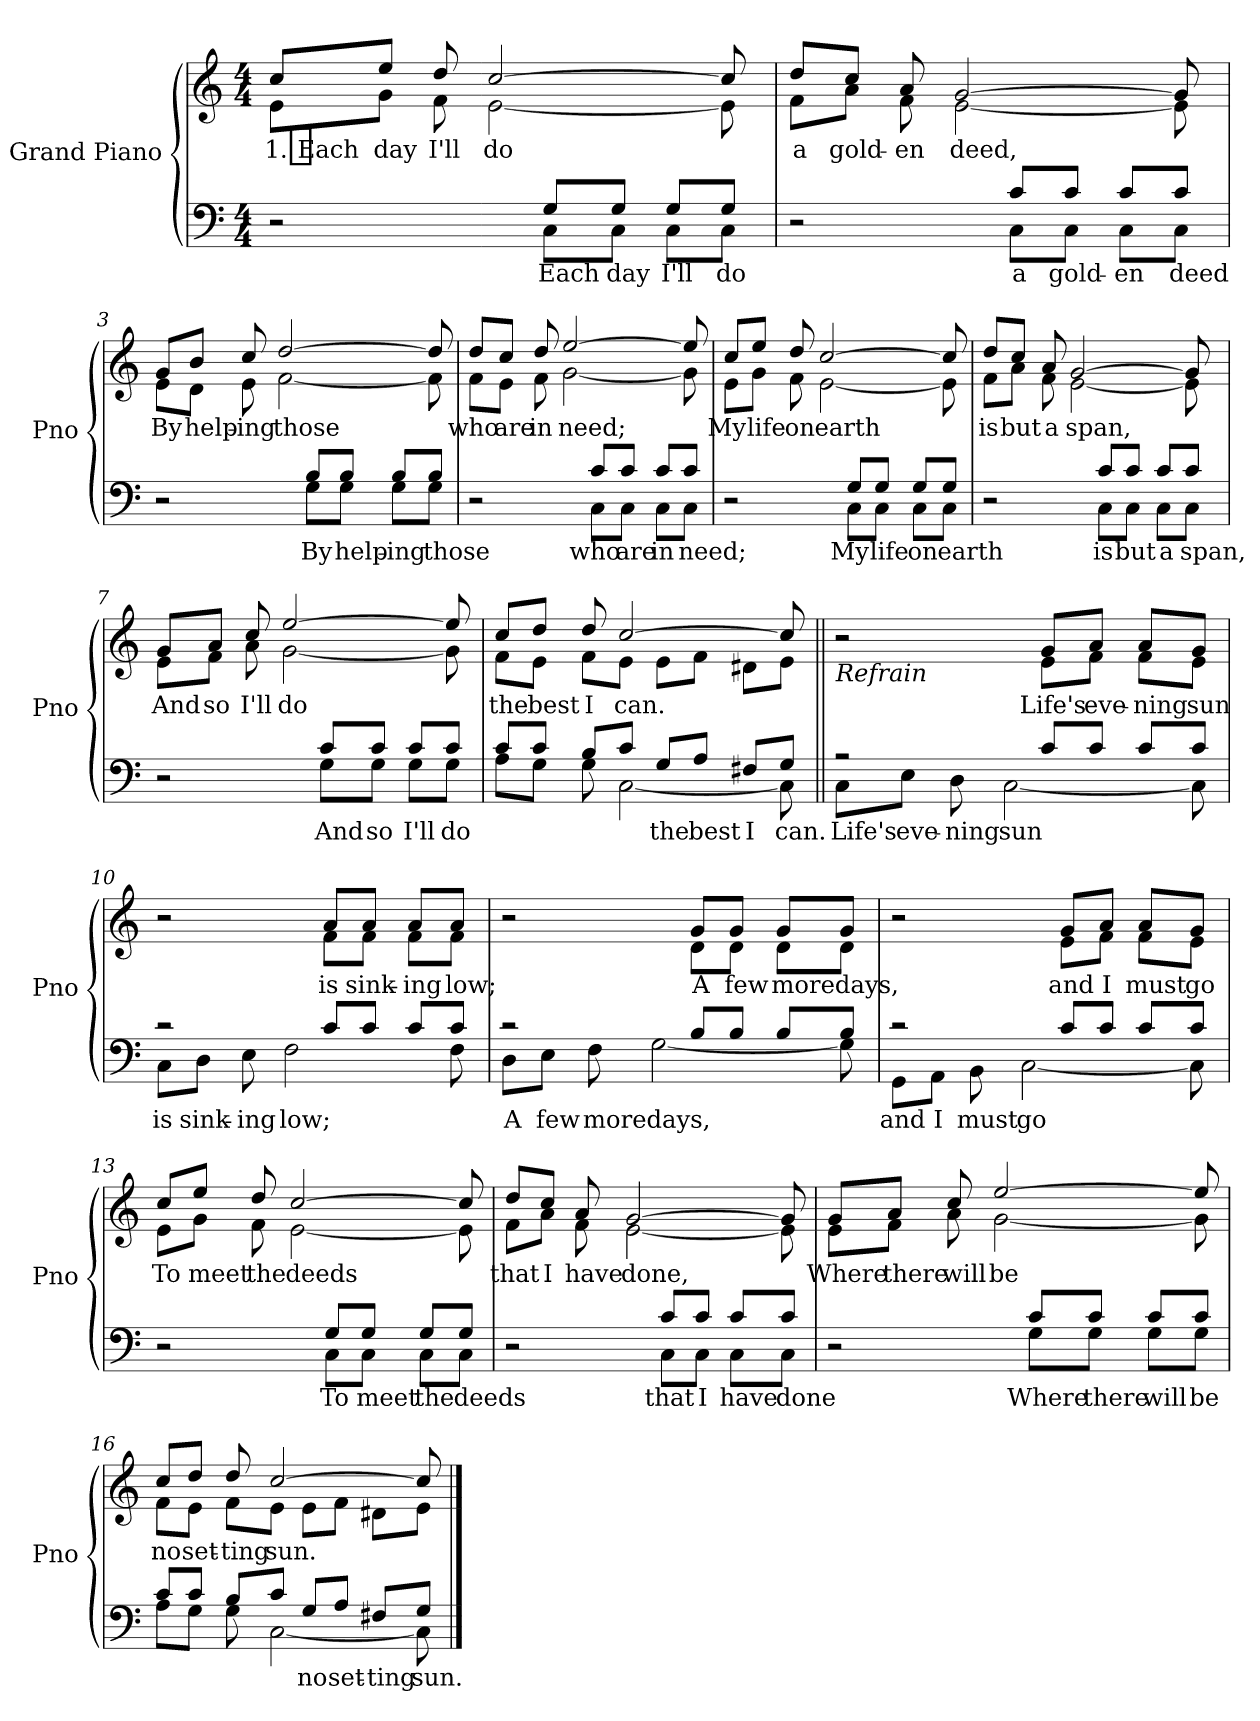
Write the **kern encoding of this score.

**kern	**text	**kern	**text
*part2	*part2	*part1	*part1
*staff2	*staff2	*staff1	*staff1
*I"Grand Piano	*	*I"Grand Piano	*
*I'Pno	*	*I'Pno	*
*clefF4	*	*clefG2	*
*k[]	*	*k[]	*
*M4/4	*	*M4/4	*
*MM60	*	*MM60	*
=1	=1	=1	=1
*^	*	*	*
!	!	!	!	!LO:LY:b
*	*	*	*^	*
2r	2ryy	.	8cc/L	8e\L	1. Each
!	!	!	!	!	!LO:LY:b
.	.	.	8ee/J	8g\J	day
!	!	!	!	!	!LO:LY:b
.	.	.	8dd/	8f\	I'll
!	!	!	!	!	!LO:LY:b
.	.	.	[>2cc/	[<2e\	do
!	!	!LO:LY:a	!	!	!
8G/L	8C\L	Each	.	.	.
!	!	!LO:LY:a	!	!	!
8G/J	8C\J	day	.	.	.
!	!	!LO:LY:a	!	!	!
8G/L	8C\L	I'll	.	.	.
!	!	!LO:LY:a	!	!	!
8G/J	8C\J	do	8cc/]	8e\]	.
=2	=2	=2	=2	=2	=2
!	!	!	!	!	!LO:LY:b
2r	2ryy	.	8dd/L	8f\L	a
!	!	!	!	!	!LO:LY:b
.	.	.	8cc/J	8a\J	gold-
!	!	!	!	!	!LO:LY:b
.	.	.	8a/	8f\	-en
!	!	!	!	!	!LO:LY:b
.	.	.	[>2g/	[<2e\	deed,
!	!	!LO:LY:a	!	!	!
8c/L	8C\L	a	.	.	.
!	!	!LO:LY:a	!	!	!
8c/J	8C\J	gold-	.	.	.
!	!	!LO:LY:a	!	!	!
8c/L	8C\L	-en	.	.	.
!	!	!LO:LY:a	!	!	!
8c/J	8C\J	deed	8g/]	8e\]	.
=3	=3	=3	=3	=3	=3
!	!	!	!	!	!LO:LY:b
2r	2ryy	.	8g/L	8e\L	By
!	!	!	!	!	!LO:LY:b
.	.	.	8b/J	8d\J	help-
!	!	!	!	!	!LO:LY:b
.	.	.	8cc/	8e\	-ing
!	!	!	!	!	!LO:LY:b
.	.	.	[>2dd/	[<2f\	those
!	!	!LO:LY:a	!	!	!
8B/L	8G\L	By	.	.	.
!	!	!LO:LY:a	!	!	!
8B/J	8G\J	help-	.	.	.
!	!	!LO:LY:a	!	!	!
8B/L	8G\L	-ing	.	.	.
!	!	!LO:LY:a	!	!	!
8B/J	8G\J	those	8dd/]	8f\]	.
!!LO:LB:g=z	!!
=4	=4	=4	=4	=4	=4
!	!	!	!	!	!LO:LY:b
2r	2ryy	.	8dd/L	8f\L	who
!	!	!	!	!	!LO:LY:b
.	.	.	8cc/J	8e\J	are
!	!	!	!	!	!LO:LY:b
.	.	.	8dd/	8f\	in
!	!	!	!	!	!LO:LY:b
.	.	.	[>2ee/	[<2g\	need;
!	!	!LO:LY:a	!	!	!
8c/L	8C\L	who	.	.	.
!	!	!LO:LY:a	!	!	!
8c/J	8C\J	are	.	.	.
!	!	!LO:LY:a	!	!	!
8c/L	8C\L	in	.	.	.
!	!	!LO:LY:a	!	!	!
8c/J	8C\J	need;	8ee/]	8g\]	.
=5	=5	=5	=5	=5	=5
!	!	!	!	!	!LO:LY:b
2r	2ryy	.	8cc/L	8e\L	My
!	!	!	!	!	!LO:LY:b
.	.	.	8ee/J	8g\J	life
!	!	!	!	!	!LO:LY:b
.	.	.	8dd/	8f\	on
!	!	!	!	!	!LO:LY:b
.	.	.	[>2cc/	[<2e\	earth
!	!	!LO:LY:a	!	!	!
8G/L	8C\L	My	.	.	.
!	!	!LO:LY:a	!	!	!
8G/J	8C\J	life	.	.	.
!	!	!LO:LY:a	!	!	!
8G/L	8C\L	on	.	.	.
!	!	!LO:LY:a	!	!	!
8G/J	8C\J	earth	8cc/]	8e\]	.
=6	=6	=6	=6	=6	=6
!	!	!	!	!	!LO:LY:b
2r	2ryy	.	8dd/L	8f\L	is
!	!	!	!	!	!LO:LY:b
.	.	.	8cc/J	8a\J	but
!	!	!	!	!	!LO:LY:b
.	.	.	8a/	8f\	a
!	!	!	!	!	!LO:LY:b
.	.	.	[>2g/	[<2e\	span,
!	!	!LO:LY:a	!	!	!
8c/L	8C\L	is	.	.	.
!	!	!LO:LY:a	!	!	!
8c/J	8C\J	but	.	.	.
!	!	!LO:LY:a	!	!	!
8c/L	8C\L	a	.	.	.
!	!	!LO:LY:a	!	!	!
8c/J	8C\J	span,	8g/]	8e\]	.
!!LO:LB:g=z	!!
=7	=7	=7	=7	=7	=7
!	!	!	!	!	!LO:LY:b
2r	2ryy	.	8g/L	8e\L	And
!	!	!	!	!	!LO:LY:b
.	.	.	8a/J	8f\J	so
!	!	!	!	!	!LO:LY:b
.	.	.	8cc/	8a\	I'll
!	!	!	!	!	!LO:LY:b
.	.	.	[>2ee/	[<2g\	do
!	!	!LO:LY:a	!	!	!
8c/L	8G\L	And	.	.	.
!	!	!LO:LY:a	!	!	!
8c/J	8G\J	so	.	.	.
!	!	!LO:LY:a	!	!	!
8c/L	8G\L	I'll	.	.	.
!	!	!LO:LY:a	!	!	!
8c/J	8G\J	do	8ee/]	8g\]	.
=8	=8	=8	=8	=8	=8
!	!	!	!	!	!LO:LY:b
8c/L	8A\L	.	8cc/L	8f\L	the
!	!	!	!	!	!LO:LY:b
8c/J	8G\J	.	8dd/J	8e\J	best
!	!	!	!	!	!LO:LY:b
8B/L	8G\	.	8dd/	8f\L	I
!	!	!	!	!	!LO:LY:b
8c/J	[<2C\	.	[>2cc/	8e\J	can.
!	!	!LO:LY:a	!	!	!
8G/L	.	the	.	8e\L	.
!	!	!LO:LY:a	!	!	!
8A/J	.	best	.	8f\J	.
!	!	!LO:LY:a	!	!	!
8F#X/L	.	I	.	8d#X\L	.
!	!	!LO:LY:a	!	!	!
8G/J	8C\]	can.	8cc/]	8e\J	.
=9||	=9||	=9||	=9||	=9||	=9||
!	!	!	!LO:TX:b:i:t=Refrain	!	!
!	!	!LO:LY:b	!	!	!
2r	8C\L	Life's	2r	2ryy	.
!	!	!LO:LY:b	!	!	!
.	8E\J	eve-	.	.	.
!	!	!LO:LY:b	!	!	!
.	8D\	-ning	.	.	.
!	!	!LO:LY:b	!	!	!
.	[<2C\	sun	.	.	.
!	!	!	!	!	!LO:LY:b
8c/L	.	.	8g/L	8e\L	Life's
!	!	!	!	!	!LO:LY:b
8c/J	.	.	8a/J	8f\J	eve-
!	!	!	!	!	!LO:LY:b
8c/L	.	.	8a/L	8f\L	-ning
!	!	!	!	!	!LO:LY:b
8c/J	8C\]	.	8g/J	8e\J	sun
!!LO:LB:g=z	!!
=10	=10	=10	=10	=10	=10
!	!	!LO:LY:b	!	!	!
2r	8C\L	is	2r	2ryy	.
!	!	!LO:LY:b	!	!	!
.	8D\J	sink-	.	.	.
!	!	!LO:LY:b	!	!	!
.	8E\	-ing	.	.	.
!	!	!LO:LY:b	!	!	!
.	2F\	low;	.	.	.
!	!	!	!	!	!LO:LY:b
8c/L	.	.	8a/L	8f\L	is
!	!	!	!	!	!LO:LY:b
8c/J	.	.	8a/J	8f\J	sink-
!	!	!	!	!	!LO:LY:b
8c/L	.	.	8a/L	8f\L	-ing
!	!	!	!	!	!LO:LY:b
8c/J	8F\	.	8a/J	8f\J	low;
=11	=11	=11	=11	=11	=11
!	!	!LO:LY:b	!	!	!
2r	8D\L	A	2r	2ryy	.
!	!	!LO:LY:b	!	!	!
.	8E\J	few	.	.	.
!	!	!LO:LY:b	!	!	!
.	8F\	more	.	.	.
!	!	!LO:LY:b	!	!	!
.	[<2G\	days,	.	.	.
!	!	!	!	!	!LO:LY:b
8B/L	.	.	8g/L	8d\L	A
!	!	!	!	!	!LO:LY:b
8B/J	.	.	8g/J	8d\J	few
!	!	!	!	!	!LO:LY:b
8B/L	.	.	8g/L	8d\L	more
!	!	!	!	!	!LO:LY:b
8B/J	8G\]	.	8g/J	8d\J	days,
=12	=12	=12	=12	=12	=12
!	!	!LO:LY:b	!	!	!
2r	8GG\L	and	2r	2ryy	.
!	!	!LO:LY:b	!	!	!
.	8AA\J	I	.	.	.
!	!	!LO:LY:b	!	!	!
.	8BB\	must	.	.	.
!	!	!LO:LY:b	!	!	!
.	[<2C\	go	.	.	.
!	!	!	!	!	!LO:LY:b
8c/L	.	.	8g/L	8e\L	and
!	!	!	!	!	!LO:LY:b
8c/J	.	.	8a/J	8f\J	I
!	!	!	!	!	!LO:LY:b
8c/L	.	.	8a/L	8f\L	must
!	!	!	!	!	!LO:LY:b
8c/J	8C\]	.	8g/J	8e\J	go
!!LO:PB:g=z	!!
=13	=13	=13	=13	=13	=13
!	!	!	!	!	!LO:LY:b
2r	2ryy	.	8cc/L	8e\L	To
!	!	!	!	!	!LO:LY:b
.	.	.	8ee/J	8g\J	meet
!	!	!	!	!	!LO:LY:b
.	.	.	8dd/	8f\	the
!	!	!	!	!	!LO:LY:b
.	.	.	[>2cc/	[<2e\	deeds
!	!	!LO:LY:a	!	!	!
8G/L	8C\L	To	.	.	.
!	!	!LO:LY:a	!	!	!
8G/J	8C\J	meet	.	.	.
!	!	!LO:LY:a	!	!	!
8G/L	8C\L	the	.	.	.
!	!	!LO:LY:a	!	!	!
8G/J	8C\J	deeds	8cc/]	8e\]	.
=14	=14	=14	=14	=14	=14
!	!	!	!	!	!LO:LY:b
2r	2ryy	.	8dd/L	8f\L	that
!	!	!	!	!	!LO:LY:b
.	.	.	8cc/J	8a\J	I
!	!	!	!	!	!LO:LY:b
.	.	.	8a/	8f\	have
!	!	!	!	!	!LO:LY:b
.	.	.	[>2g/	[<2e\	done,
!	!	!LO:LY:a	!	!	!
8c/L	8C\L	that	.	.	.
!	!	!LO:LY:a	!	!	!
8c/J	8C\J	I	.	.	.
!	!	!LO:LY:a	!	!	!
8c/L	8C\L	have	.	.	.
!	!	!LO:LY:a	!	!	!
8c/J	8C\J	done	8g/]	8e\]	.
=15	=15	=15	=15	=15	=15
!	!	!	!	!	!LO:LY:b
2r	2ryy	.	8g/L	8e\L	Where
!	!	!	!	!	!LO:LY:b
.	.	.	8a/J	8f\J	there
!	!	!	!	!	!LO:LY:b
.	.	.	8cc/	8a\	will
!	!	!	!	!	!LO:LY:b
.	.	.	[>2ee/	[<2g\	be
!	!	!LO:LY:a	!	!	!
8c/L	8G\L	Where	.	.	.
!	!	!LO:LY:a	!	!	!
8c/J	8G\J	there	.	.	.
!	!	!LO:LY:a	!	!	!
8c/L	8G\L	will	.	.	.
!	!	!LO:LY:a	!	!	!
8c/J	8G\J	be	8ee/]	8g\]	.
!!LO:LB:g=z	!!
=16	=16	=16	=16	=16	=16
!	!	!	!	!	!LO:LY:b
8c/L	8A\L	.	8cc/L	8f\L	no
!	!	!	!	!	!LO:LY:b
8c/J	8G\J	.	8dd/J	8e\J	set-
!	!	!	!	!	!LO:LY:b
8B/L	8G\	.	8dd/	8f\L	-ting
!	!	!	!	!	!LO:LY:b
8c/J	[<2C\	.	[>2cc/	8e\J	sun.
!	!	!LO:LY:a	!	!	!
8G/L	.	no	.	8e\L	.
!	!	!LO:LY:a	!	!	!
8A/J	.	set-	.	8f\J	.
!	!	!LO:LY:a	!	!	!
8F#X/L	.	-ting	.	8d#X\L	.
!	!	!LO:LY:a	!	!	!
8G/J	8C\]	sun.	8cc/]	8e\J	.
*v	*v	*	*	*	*
*	*	*v	*v	*
==	==	==	==
*-	*-	*-	*-
